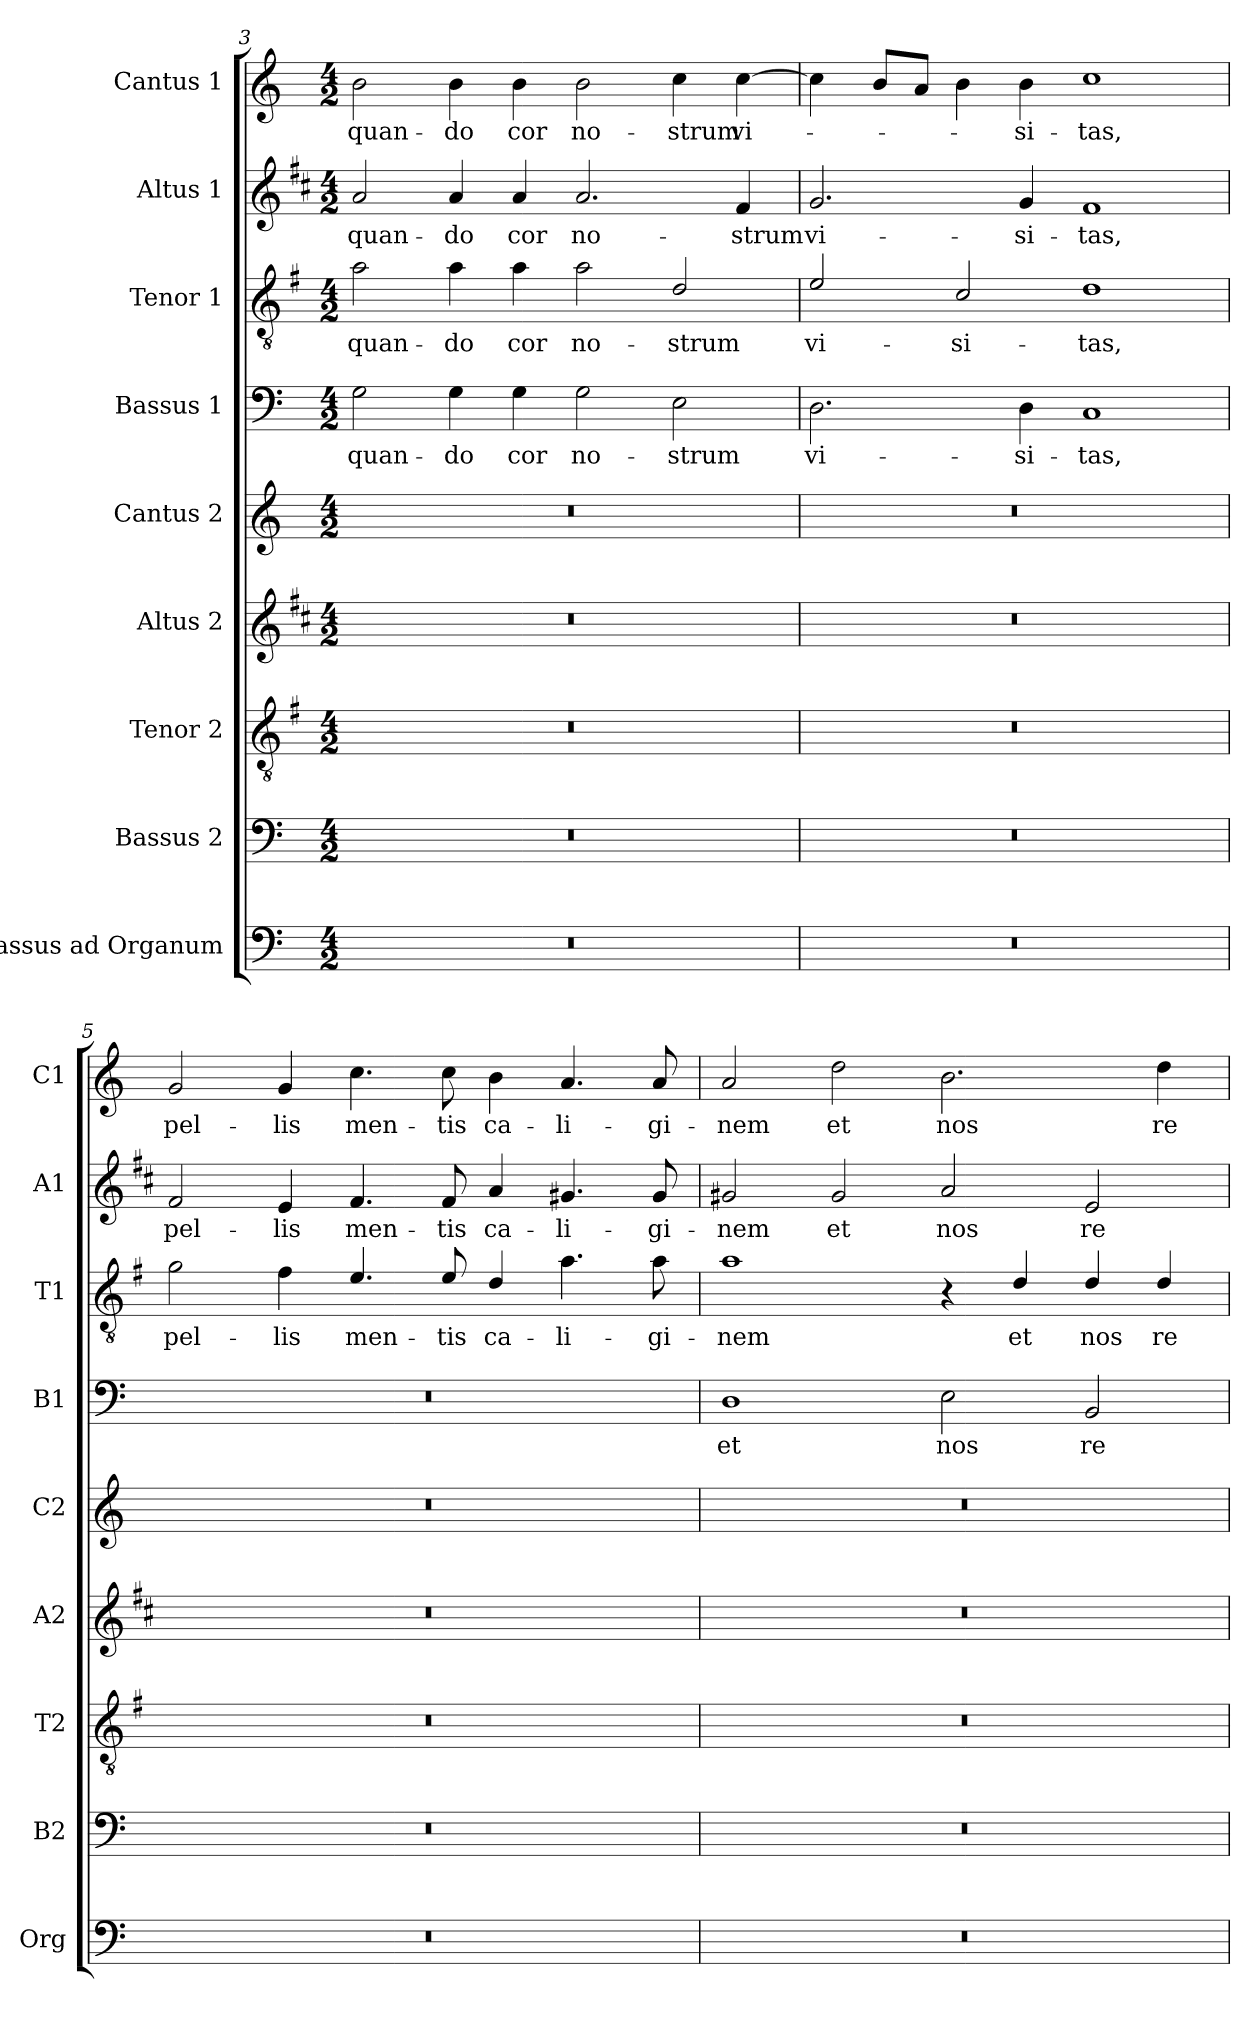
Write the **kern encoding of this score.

**kern	**kern	**kern	**kern	**kern	**kern	**text	**kern	**text	**kern	**text	**kern	**text
*part9	*part8	*part7	*part6	*part5	*part4	*part4	*part3	*part3	*part2	*part2	*part1	*part1
*staff9	*staff8	*staff7	*staff6	*staff5	*staff4	*staff4	*staff3	*staff3	*staff2	*staff2	*staff1	*staff1
*I"Bassus ad Organum	*I"Bassus 2	*I"Tenor 2	*I"Altus 2	*I"Cantus 2	*I"Bassus 1	*	*I"Tenor 1	*	*I"Altus 1	*	*I"Cantus 1	*
*I'Org	*I'B2	*I'T2	*I'A2	*I'C2	*I'B1	*	*I'T1	*	*I'A1	*	*I'C1	*
*clefF4	*clefF4	*clefGv2	*clefG2	*clefG2	*clefF4	*	*clefGv2	*	*clefG2	*	*clefG2	*
*	*	*ITrd4c7	*ITrd1c2	*	*	*	*ITrd4c7	*	*ITrd1c2	*	*	*
*k[]	*k[]	*k[]	*k[]	*k[]	*k[]	*	*k[]	*	*k[]	*	*k[]	*
*C:	*C:	*C:	*C:	*C:	*C:	*	*C:	*	*C:	*	*C:	*
*M4/2	*M4/2	*M4/2	*M4/2	*M4/2	*M4/2	*	*M4/2	*	*M4/2	*	*M4/2	*
=3	=3	=3	=3	=3	=3	=3	=3	=3	=3	=3	=3	=3
!	!	!	!	!	!	!LO:LY:b	!	!LO:LY:b	!	!LO:LY:b	!	!LO:LY:b
0r	0r	0r	0r	0r	2G\	quan-	2d\	quan-	2g/	quan-	2b\	quan-
!	!	!	!	!	!	!LO:LY:b	!	!LO:LY:b	!	!LO:LY:b	!	!LO:LY:b
.	.	.	.	.	4G\	-do	4d\	-do	4g/	-do	4b\	-do
!	!	!	!	!	!	!LO:LY:b	!	!LO:LY:b	!	!LO:LY:b	!	!LO:LY:b
.	.	.	.	.	4G\	cor	4d\	cor	4g/	cor	4b\	cor
!	!	!	!	!	!	!LO:LY:b	!	!LO:LY:b	!	!LO:LY:b	!	!LO:LY:b
.	.	.	.	.	2G\	no-	2d\	no-	2.g/	no-	2b\	no-
!	!	!	!	!	!	!LO:LY:b	!	!LO:LY:b	!	!	!	!LO:LY:b
.	.	.	.	.	2E\	-strum	2G/	-strum	.	.	4cc\	-strum
!	!	!	!	!	!	!	!	!	!	!LO:LY:b	!	!LO:LY:b
.	.	.	.	.	.	.	.	.	4e/	-strum	[4cc\	vi-
!!LO:PB:g=z
=4	=4	=4	=4	=4	=4	=4	=4	=4	=4	=4	=4	=4
!	!	!	!	!	!	!LO:LY:b	!	!LO:LY:b	!	!LO:LY:b	!	!
0r	0r	0r	0r	0r	2.D\	vi-	2A/	vi-	2.f/	vi-	4cc\]	.
.	.	.	.	.	.	.	.	.	.	.	8b/L	.
.	.	.	.	.	.	.	.	.	.	.	8a/J	.
!	!	!	!	!	!	!	!	!LO:LY:b	!	!	!	!
.	.	.	.	.	.	.	2F/	-si-	.	.	4b\	.
!	!	!	!	!	!	!LO:LY:b	!	!	!	!LO:LY:b	!	!LO:LY:b
.	.	.	.	.	4D\	-si-	.	.	4f/	-si-	4b\	-si-
!	!	!	!	!	!	!LO:LY:b	!	!LO:LY:b	!	!LO:LY:b	!	!LO:LY:b
.	.	.	.	.	1C	-tas,	1G	-tas,	1e	-tas,	1cc	-tas,
=5	=5	=5	=5	=5	=5	=5	=5	=5	=5	=5	=5	=5
!	!	!	!	!	!	!	!	!LO:LY:b	!	!LO:LY:b	!	!LO:LY:b
0r	0r	0r	0r	0r	0r	.	2c\	pel-	2e/	pel-	2g/	pel-
!	!	!	!	!	!	!	!	!LO:LY:b	!	!LO:LY:b	!	!LO:LY:b
.	.	.	.	.	.	.	4B\	-lis	4d/	-lis	4g/	-lis
!	!	!	!	!	!	!	!	!LO:LY:b	!	!LO:LY:b	!	!LO:LY:b
.	.	.	.	.	.	.	4.A/	men-	4.e/	men-	4.cc\	men-
!	!	!	!	!	!	!	!	!LO:LY:b	!	!LO:LY:b	!	!LO:LY:b
.	.	.	.	.	.	.	8A/	-tis	8e/	-tis	8cc\	-tis
!	!	!	!	!	!	!	!	!LO:LY:b	!	!LO:LY:b	!	!LO:LY:b
.	.	.	.	.	.	.	4G/	ca-	4g/	ca-	4b\	ca-
!	!	!	!	!	!	!	!	!LO:LY:b	!	!LO:LY:b	!	!LO:LY:b
.	.	.	.	.	.	.	4.d\	-li-	4.f#X/	-li-	4.a/	-li-
!	!	!	!	!	!	!	!	!LO:LY:b	!	!LO:LY:b	!	!LO:LY:b
.	.	.	.	.	.	.	8d\	-gi-	8f#/	-gi-	8a/	-gi-
=6	=6	=6	=6	=6	=6	=6	=6	=6	=6	=6	=6	=6
!	!	!	!	!	!	!LO:LY:b	!	!LO:LY:b	!	!LO:LY:b	!	!LO:LY:b
0r	0r	0r	0r	0r	1D	et	1d	-nem	2f#X/	-nem	2a/	-nem
!	!	!	!	!	!	!	!	!	!	!LO:LY:b	!	!LO:LY:b
.	.	.	.	.	.	.	.	.	2f#/	et	2dd\	et
!	!	!	!	!	!	!LO:LY:b	!	!	!	!LO:LY:b	!	!LO:LY:b
.	.	.	.	.	2E\	nos	4r	.	2g/	nos	2.b\	nos
!	!	!	!	!	!	!	!	!LO:LY:b	!	!	!	!
.	.	.	.	.	.	.	4G/	et	.	.	.	.
!	!	!	!	!	!	!LO:LY:b	!	!LO:LY:b	!	!LO:LY:b	!	!
.	.	.	.	.	2BB/	re-	4G/	nos	2d/	re-	.	.
!	!	!	!	!	!	!	!	!LO:LY:b	!	!	!	!LO:LY:b
.	.	.	.	.	.	.	4G/	re-	.	.	4dd\	re-
=	=	=	=	=	=	=	=	=	=	=	=	=
*-	*-	*-	*-	*-	*-	*-	*-	*-	*-	*-	*-	*-
